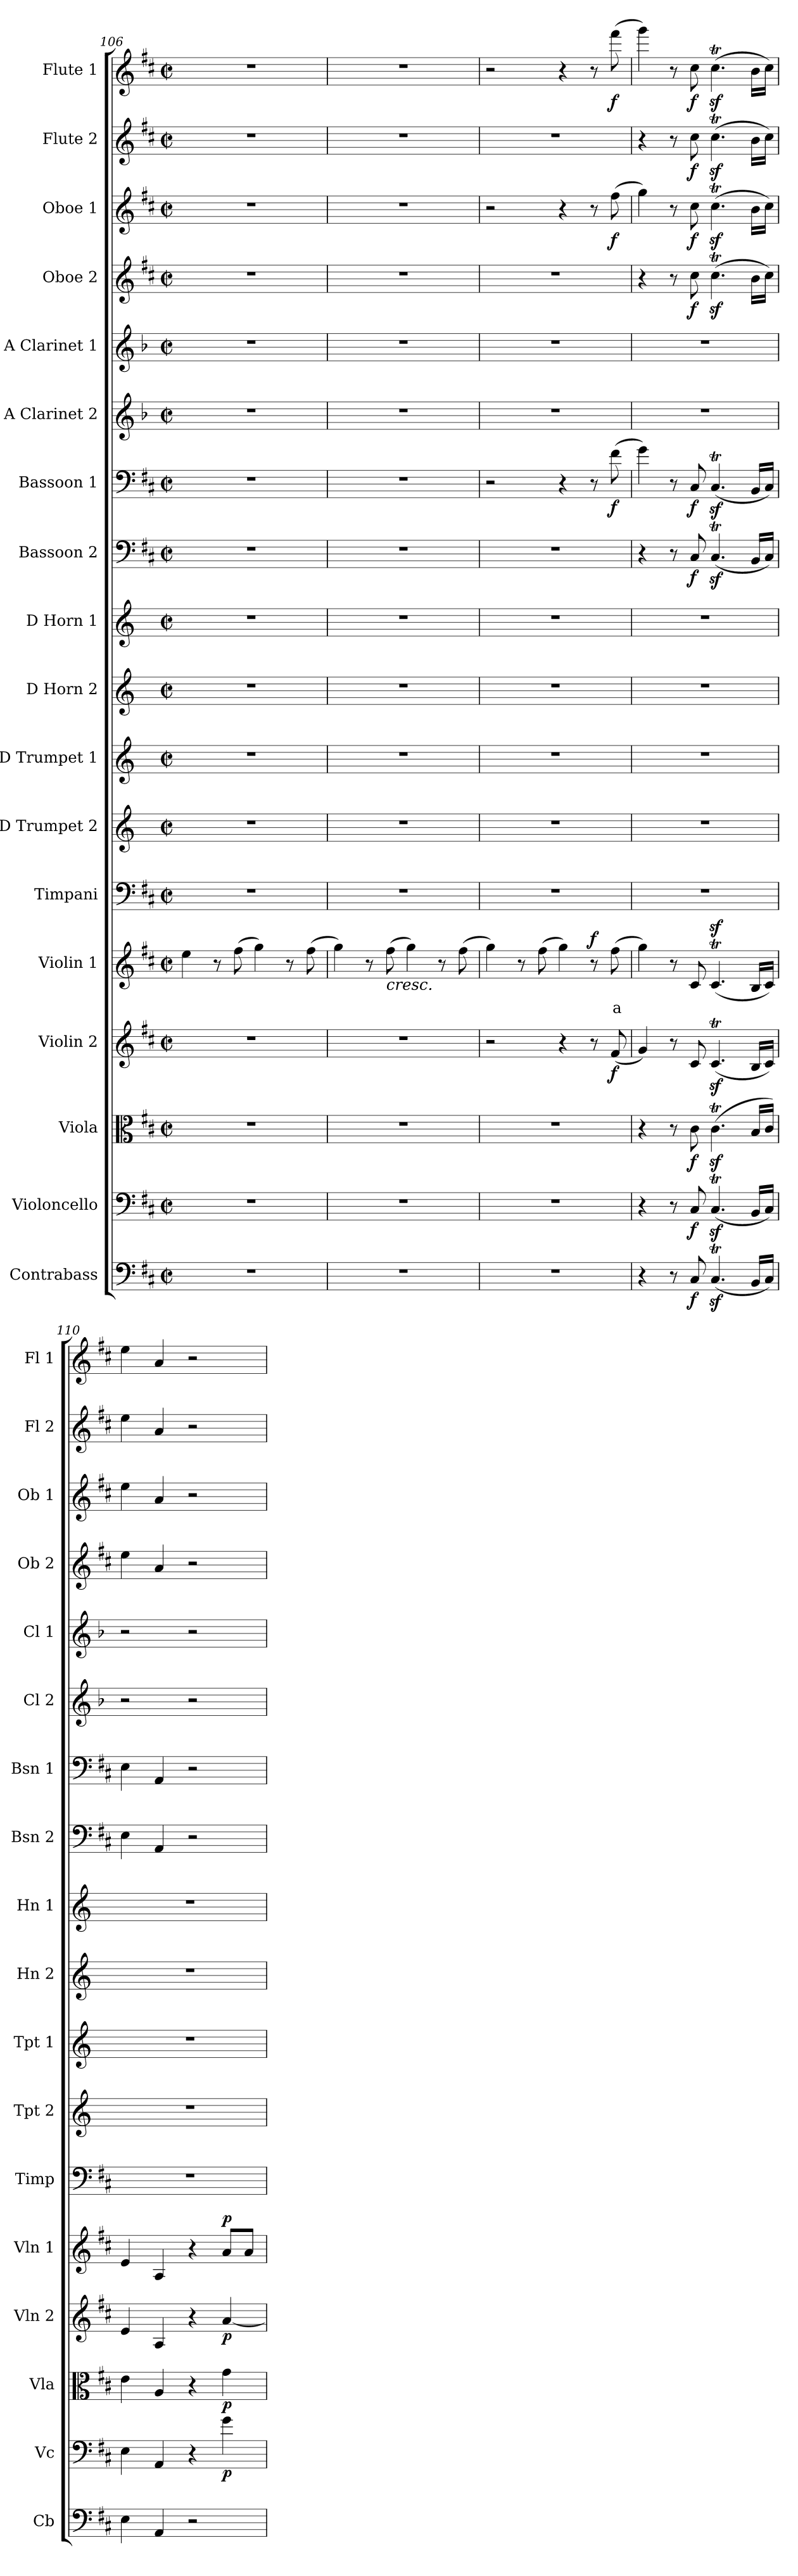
**kern	**dynam	**kern	**dynam	**kern	**dynam	**kern	**dynam	**kern	**text	**dynam	**kern	**kern	**kern	**kern	**kern	**kern	**dynam	**kern	**dynam	**kern	**kern	**kern	**dynam	**kern	**dynam	**kern	**dynam	**kern	**dynam
*part18	*part18	*part17	*part17	*part16	*part16	*part15	*part15	*part14	*part14	*part14	*part13	*part12	*part11	*part10	*part9	*part8	*part8	*part7	*part7	*part6	*part5	*part4	*part4	*part3	*part3	*part2	*part2	*part1	*part1
*staff18	*staff18	*staff17	*staff17	*staff16	*staff16	*staff15	*staff15	*staff14	*staff14	*staff14	*staff13	*staff12	*staff11	*staff10	*staff9	*staff8	*staff8	*staff7	*staff7	*staff6	*staff5	*staff4	*staff4	*staff3	*staff3	*staff2	*staff2	*staff1	*staff1
*I"Contrabass	*	*I"Violoncello	*	*I"Viola	*	*I"Violin 2	*	*I"Violin 1	*	*	*I"Timpani	*I"D Trumpet 2	*I"D Trumpet 1	*I"D Horn 2	*I"D Horn 1	*I"Bassoon 2	*	*I"Bassoon 1	*	*I"A Clarinet 2	*I"A Clarinet 1	*I"Oboe 2	*	*I"Oboe 1	*	*I"Flute 2	*	*I"Flute 1	*
*I'Cb	*	*I'Vc	*	*I'Vla	*	*I'Vln 2	*	*I'Vln 1	*	*	*I'Timp	*I'Tpt 2	*I'Tpt 1	*I'Hn 2	*I'Hn 1	*I'Bsn 2	*	*I'Bsn 1	*	*I'Cl 2	*I'Cl 1	*I'Ob 2	*	*I'Ob 1	*	*I'Fl 2	*	*I'Fl 1	*
*clefF4	*	*clefF4	*	*clefC3	*	*clefG2	*	*clefG2	*	*	*clefF4	*clefG2	*clefG2	*clefG2	*clefG2	*clefF4	*	*clefF4	*	*clefG2	*clefG2	*clefG2	*	*clefG2	*	*clefG2	*	*clefG2	*
*ITrd7c12	*	*	*	*	*	*	*	*	*	*	*	*ITrd-1c-2	*ITrd-1c-2	*ITrd6c10	*ITrd6c10	*	*	*	*	*ITrd2c3	*ITrd2c3	*	*	*	*	*	*	*	*
*k[f#c#]	*	*k[f#c#]	*	*k[f#c#]	*	*k[f#c#]	*	*k[f#c#]	*	*	*k[f#c#]	*k[f#c#]	*k[f#c#]	*k[f#c#]	*k[f#c#]	*k[f#c#]	*	*k[f#c#]	*	*k[f#c#]	*k[f#c#]	*k[f#c#]	*	*k[f#c#]	*	*k[f#c#]	*	*k[f#c#]	*
*M2/2	*	*M2/2	*	*M2/2	*	*M2/2	*	*M2/2	*	*	*M2/2	*M2/2	*M2/2	*M2/2	*M2/2	*M2/2	*	*M2/2	*	*M2/2	*M2/2	*M2/2	*	*M2/2	*	*M2/2	*	*M2/2	*
*met(c|)	*	*met(c|)	*	*met(c|)	*	*met(c|)	*	*met(c|)	*	*	*met(c|)	*met(c|)	*met(c|)	*met(c|)	*met(c|)	*met(c|)	*	*met(c|)	*	*met(c|)	*met(c|)	*met(c|)	*	*met(c|)	*	*met(c|)	*	*met(c|)	*
=106	=106	=106	=106	=106	=106	=106	=106	=106	=106	=106	=106	=106	=106	=106	=106	=106	=106	=106	=106	=106	=106	=106	=106	=106	=106	=106	=106	=106	=106
1r	.	1r	.	1r	.	1r	.	4ee\	.	.	1r	1r	1r	1r	1r	1r	.	1r	.	1r	1r	1r	.	1r	.	1r	.	1r	.
.	.	.	.	.	.	.	.	8r	.	.	.	.	.	.	.	.	.	.	.	.	.	.	.	.	.	.	.	.	.
.	.	.	.	.	.	.	.	(8ff#\	.	.	.	.	.	.	.	.	.	.	.	.	.	.	.	.	.	.	.	.	.
.	.	.	.	.	.	.	.	4gg\)	.	.	.	.	.	.	.	.	.	.	.	.	.	.	.	.	.	.	.	.	.
.	.	.	.	.	.	.	.	8r	.	.	.	.	.	.	.	.	.	.	.	.	.	.	.	.	.	.	.	.	.
.	.	.	.	.	.	.	.	(8ff#\	.	.	.	.	.	.	.	.	.	.	.	.	.	.	.	.	.	.	.	.	.
=107	=107	=107	=107	=107	=107	=107	=107	=107	=107	=107	=107	=107	=107	=107	=107	=107	=107	=107	=107	=107	=107	=107	=107	=107	=107	=107	=107	=107	=107
1r	.	1r	.	1r	.	1r	.	4gg\)	.	.	1r	1r	1r	1r	1r	1r	.	1r	.	1r	1r	1r	.	1r	.	1r	.	1r	.
.	.	.	.	.	.	.	.	8r	.	.	.	.	.	.	.	.	.	.	.	.	.	.	.	.	.	.	.	.	.
!	!	!	!	!	!	!	!	!LO:TX:b:i:t=cresc.	!	!	!	!	!	!	!	!	!	!	!	!	!	!	!	!	!	!	!	!	!
.	.	.	.	.	.	.	.	(8ff#\	.	.	.	.	.	.	.	.	.	.	.	.	.	.	.	.	.	.	.	.	.
.	.	.	.	.	.	.	.	4gg\)	.	.	.	.	.	.	.	.	.	.	.	.	.	.	.	.	.	.	.	.	.
.	.	.	.	.	.	.	.	8r	.	.	.	.	.	.	.	.	.	.	.	.	.	.	.	.	.	.	.	.	.
.	.	.	.	.	.	.	.	(8ff#\	.	.	.	.	.	.	.	.	.	.	.	.	.	.	.	.	.	.	.	.	.
=108	=108	=108	=108	=108	=108	=108	=108	=108	=108	=108	=108	=108	=108	=108	=108	=108	=108	=108	=108	=108	=108	=108	=108	=108	=108	=108	=108	=108	=108
1r	.	1r	.	1r	.	2r	.	4gg\)	.	.	1r	1r	1r	1r	1r	1r	.	2r	.	1r	1r	1r	.	2r	.	1r	.	2r	.
.	.	.	.	.	.	.	.	8r	.	.	.	.	.	.	.	.	.	.	.	.	.	.	.	.	.	.	.	.	.
.	.	.	.	.	.	.	.	(8ff#\	.	.	.	.	.	.	.	.	.	.	.	.	.	.	.	.	.	.	.	.	.
.	.	.	.	.	.	4r	.	4gg\)	.	.	.	.	.	.	.	.	.	4r	.	.	.	.	.	4r	.	.	.	4r	.
!	!	!	!	!	!	!	!	!	!	!LO:DY:b	!	!	!	!	!	!	!	!	!	!	!	!	!	!	!	!	!	!	!
.	.	.	.	.	.	8r	.	8r	.	f	.	.	.	.	.	.	.	8r	.	.	.	.	.	8r	.	.	.	8r	.
!	!	!	!	!	!	!	!LO:DY:b	!	!LO:LY:b:color=#FF0000	!	!	!	!	!	!	!	!	!	!LO:DY:b	!	!	!	!	!	!LO:DY:b	!	!	!	!LO:DY:b
.	.	.	.	.	.	(8f#/	f	(8ff#\	a	.	.	.	.	.	.	.	.	(8f#\	f	.	.	.	.	(8ff#\	f	.	.	(8fff#\	f
=109	=109	=109	=109	=109	=109	=109	=109	=109	=109	=109	=109	=109	=109	=109	=109	=109	=109	=109	=109	=109	=109	=109	=109	=109	=109	=109	=109	=109	=109
4r	.	4r	.	4r	.	4g/)	.	4gg\)	.	.	1r	1r	1r	1r	1r	4r	.	4g\)	.	1r	1r	4r	.	4gg\)	.	4r	.	4ggg\)	.
8r	.	8r	.	8r	.	8r	.	8r	.	.	.	.	.	.	.	8r	.	8r	.	.	.	8r	.	8r	.	8r	.	8r	.
!	!LO:DY:b	!	!LO:DY:b	!	!LO:DY:b	!	!	!	!	!	!	!	!	!	!	!	!LO:DY:b	!	!LO:DY:b	!	!	!	!LO:DY:b	!	!LO:DY:b	!	!LO:DY:b	!	!LO:DY:b
8CC#/	f	8C#/	f	8c#\	f	8c#/	.	8c#/	.	.	.	.	.	.	.	8C#/	f	8C#/	f	.	.	8cc#\	f	8cc#\	f	8cc#\	f	8cc#\	f
(4.CC#z<t/	.	(4.C#z<t/	.	(4.c#z<t\	.	(4.c#z<t/	.	(4.c#z<t/	.	.	.	.	.	.	.	(4.C#z<t/	.	(4.C#z<t/	.	.	.	(4.cc#z<t\	.	(4.cc#z<t\	.	(4.cc#z<t\	.	(4.cc#z<t\	.
16BBB/LL	.	16BB/LL	.	16B/LL	.	16B/LL	.	16B/LL	.	.	.	.	.	.	.	16BB/LL	.	16BB/LL	.	.	.	16b\LL	.	16b\LL	.	16b\LL	.	16b\LL	.
16CC#/JJ)	.	16C#/JJ)	.	16c#/JJ)	.	16c#/JJ)	.	16c#/JJ)	.	.	.	.	.	.	.	16C#/JJ)	.	16C#/JJ)	.	.	.	16cc#\JJ)	.	16cc#\JJ)	.	16cc#\JJ)	.	16cc#\JJ)	.
!!LO:PB:g=z
=110	=110	=110	=110	=110	=110	=110	=110	=110	=110	=110	=110	=110	=110	=110	=110	=110	=110	=110	=110	=110	=110	=110	=110	=110	=110	=110	=110	=110	=110
4EE\	.	4E\	.	4e\	.	4e/	.	4e/	.	.	1r	1r	1r	1r	1r	4E\	.	4E\	.	2r	2r	4ee\	.	4ee\	.	4ee\	.	4ee\	.
4AAA/	.	4AA/	.	4A/	.	4A/	.	4A/	.	.	.	.	.	.	.	4AA/	.	4AA/	.	.	.	4a/	.	4a/	.	4a/	.	4a/	.
2r	.	4r	.	4r	.	4r	.	4r	.	.	.	.	.	.	.	2r	.	2r	.	2r	2r	2r	.	2r	.	2r	.	2r	.
!	!	!	!LO:DY:b	!	!LO:DY:b	!	!LO:DY:b	!	!	!LO:DY:b	!	!	!	!	!	!	!	!	!	!	!	!	!	!	!	!	!	!	!
.	.	4g\	p	4g\	p	[4a/	p	8a/L	.	p	.	.	.	.	.	.	.	.	.	.	.	.	.	.	.	.	.	.	.
.	.	.	.	.	.	.	.	8a/J	.	.	.	.	.	.	.	.	.	.	.	.	.	.	.	.	.	.	.	.	.
=	=	=	=	=	=	=	=	=	=	=	=	=	=	=	=	=	=	=	=	=	=	=	=	=	=	=	=	=	=
*-	*-	*-	*-	*-	*-	*-	*-	*-	*-	*-	*-	*-	*-	*-	*-	*-	*-	*-	*-	*-	*-	*-	*-	*-	*-	*-	*-	*-	*-
